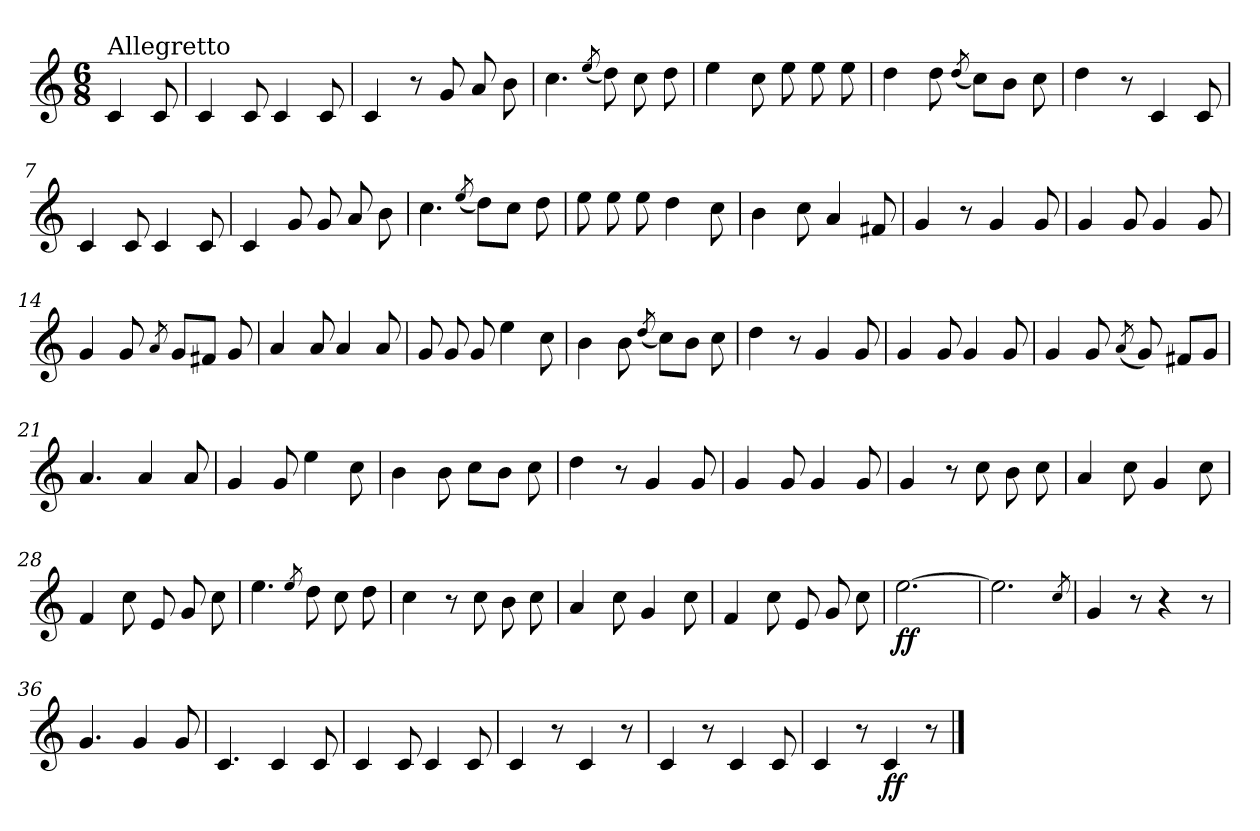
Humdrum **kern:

**kern	**dynam
*part1	*part1
*staff1	*staff1
*clefG2	*
*k[]	*
*C:	*
*M6/8	*
=	=
!LO:TX:a:t=Allegretto	!
4c/	.
8c/	.
=1	=1
4c/	.
8c/	.
4c/	.
8c/	.
=2	=2
4c/	.
8r	.
8g/	.
8a/	.
8b\	.
=3	=3
4.cc\	.
(<8qee/	.
8dd\)	.
8cc\	.
8dd\	.
=4	=4
4ee\	.
8cc\	.
8ee\	.
8ee\	.
8ee\	.
=5	=5
4dd\	.
8dd\	.
(<8qdd/	.
8cc\L)	.
8b\J	.
8cc\	.
!!LO:LB:g=z
=6	=6
4dd\	.
8r	.
4c/	.
8c/	.
=7	=7
4c/	.
8c/	.
4c/	.
8c/	.
=8	=8
4c/	.
8g/	.
8g/	.
8a/	.
8b\	.
=9	=9
4.cc\	.
(<8qee/	.
8dd\L)	.
8cc\J	.
8dd\	.
=10	=10
8ee\	.
8ee\	.
8ee\	.
4dd\	.
8cc\	.
=11	=11
4b\	.
8cc\	.
4a/	.
8f#X/	.
=12	=12
4g/	.
8r	.
4g/	.
8g/	.
!!LO:LB:g=z
=13	=13
4g/	.
8g/	.
4g/	.
8g/	.
=14	=14
4g/	.
8g/	.
8qa/	.
8g/L	.
8f#X/J	.
8g/	.
=15	=15
4a/	.
8a/	.
4a/	.
8a/	.
=16	=16
8g/	.
8g/	.
8g/	.
4ee\	.
8cc\	.
=17	=17
4b\	.
8b\	.
(<8qdd/	.
8cc\L)	.
8b\J	.
8cc\	.
=18	=18
4dd\	.
8r	.
4g/	.
8g/	.
!!LO:LB:g=z
=19	=19
4g/	.
8g/	.
4g/	.
8g/	.
=20	=20
4g/	.
8g/	.
(<8qa/	.
8g/)	.
8f#X/L	.
8g/J	.
=21	=21
4.a/	.
4a/	.
8a/	.
=22	=22
4g/	.
8g/	.
4ee\	.
8cc\	.
=23	=23
4b\	.
8b\	.
8cc\L	.
8b\J	.
8cc\	.
=24	=24
4dd\	.
8r	.
4g/	.
8g/	.
=25	=25
4g/	.
8g/	.
4g/	.
8g/	.
!!LO:LB:g=z
=26	=26
4g/	.
8r	.
8cc\	.
8b\	.
8cc\	.
=27	=27
4a/	.
8cc\	.
4g/	.
8cc\	.
=28	=28
4f/	.
8cc\	.
8e/	.
8g/	.
8cc\	.
=29	=29
4.ee\	.
8qee/	.
8dd\	.
8cc\	.
8dd\	.
=30	=30
4cc\	.
8r	.
8cc\	.
8b\	.
8cc\	.
=31	=31
4a/	.
8cc\	.
4g/	.
8cc\	.
=32	=32
4f/	.
8cc\	.
8e/	.
8g/	.
8cc\	.
!!LO:LB:g=z
=33	=33
!	!LO:DY:b
[2.ee\	ff
=34	=34
2.ee\]	.
8qcc/	.
=35	=35
4g/	.
8r	.
4r	.
8r	.
=36	=36
4.g/	.
4g/	.
8g/	.
=37	=37
4.c/	.
4c/	.
8c/	.
=38	=38
4c/	.
8c/	.
4c/	.
8c/	.
=39	=39
4c/	.
8r	.
4c/	.
8r	.
=40	=40
4c/	.
8r	.
4c/	.
8c/	.
!!LO:LB:g=z
=41	=41
4c/	.
8r	.
!	!LO:DY:b
4c/	ff
8r	.
==	==
*-	*-
